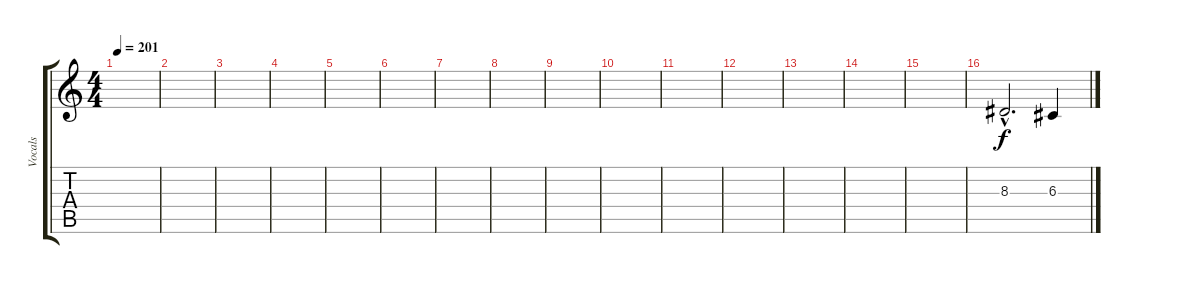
\track ("Vocals" "Vocals") {instrument violin}
\staff {score tabs}
\tuning (E4 B3 G3 D3 A2 E2) {hide}
\ts (4 4)
\tempo 201
\clef g2
\ks c
|
|
|
|
|
|
|
|
|
|
|
|
|
|
|
8.3{hac}.2{d} 6.3.4
